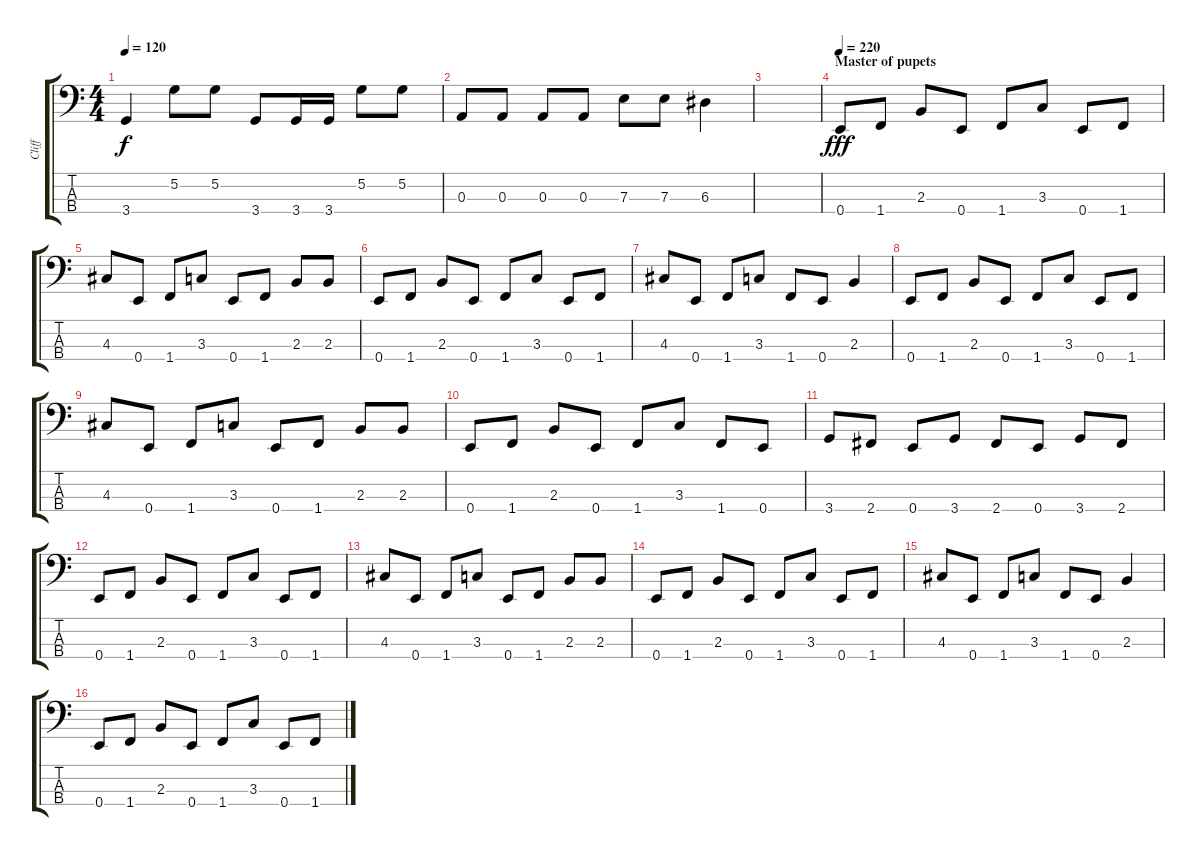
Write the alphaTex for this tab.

\track ("Cliff" "Cliff") {instrument electricbassfinger}
\staff {score tabs}
\tuning (G2 D2 A1 E1) {hide}
\ts (4 4)
\tempo 120
\clef f4
\ks c
3.4.4{dy f} 5.2.8 5.2.8 3.4.8 3.4.16 3.4.16 5.2.8 5.2.8 |
0.3.8 0.3.8 0.3.8 0.3.8 7.3.8 7.3.8 6.3.4 |
|
\section ("" "Master of pupets")
\tempo 220
0.4.8{dy fff} 1.4.8 2.3.8 0.4.8 1.4.8 3.3.8 0.4.8 1.4.8 |
4.3.8 0.4.8 1.4.8 3.3.8 0.4.8 1.4.8 2.3.8 2.3.8 |
0.4.8 1.4.8 2.3.8 0.4.8 1.4.8 3.3.8 0.4.8 1.4.8 |
4.3.8 0.4.8 1.4.8 3.3.8 1.4.8 0.4.8 2.3.4 |
0.4.8 1.4.8 2.3.8 0.4.8 1.4.8 3.3.8 0.4.8 1.4.8 |
4.3.8 0.4.8 1.4.8 3.3.8 0.4.8 1.4.8 2.3.8 2.3.8 |
0.4.8 1.4.8 2.3.8 0.4.8 1.4.8 3.3.8 1.4.8 0.4.8 |
3.4.8 2.4.8 0.4.8 3.4.8 2.4.8 0.4.8 3.4.8 2.4.8 |
0.4.8 1.4.8 2.3.8 0.4.8 1.4.8 3.3.8 0.4.8 1.4.8 |
4.3.8 0.4.8 1.4.8 3.3.8 0.4.8 1.4.8 2.3.8 2.3.8 |
0.4.8 1.4.8 2.3.8 0.4.8 1.4.8 3.3.8 0.4.8 1.4.8 |
4.3.8 0.4.8 1.4.8 3.3.8 1.4.8 0.4.8 2.3.4 |
0.4.8 1.4.8 2.3.8 0.4.8 1.4.8 3.3.8 0.4.8 1.4.8
